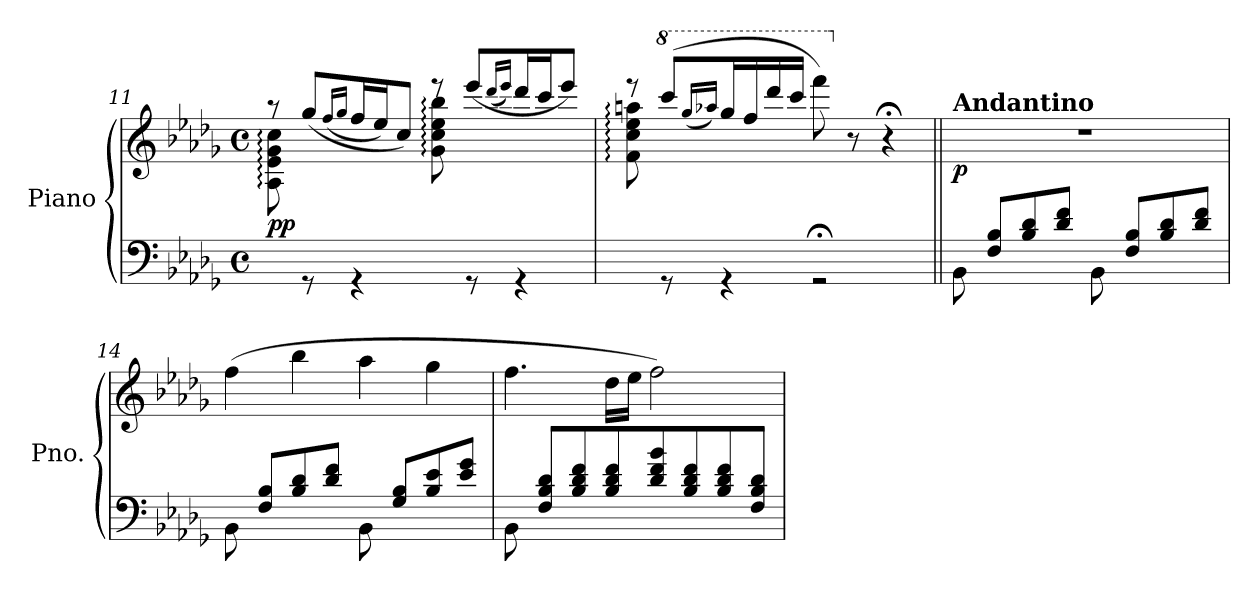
**kern	**kern	**dynam
*part1	*part1	*part1
*staff2	*staff1	*staff1/2
*I"Piano	*	*
*I'Pno.	*	*
*clefF4	*clefG2	*
*k[b-e-a-d-g-]	*k[b-e-a-d-g-]	*
*M4/4	*M4/4	*
*met(c)	*met(c)	*
=11	=11	=11
*	*^	*
!	!	!	!LO:DY:b
8ryy	8raa	8A-\: 8e-\: 8g-\: 8cc\:	pp
8rGG	(>8gg-/L	4.ryy	.
.	(<16qff/LL	.	.
.	16qgg-/JJ	.	.
4rGG	16ff/L	.	.
.	16ee-/J)	.	.
.	8cc/J)	.	.
8ryy	8reee	8g-\: 8cc\: 8ee-\: 8bb-\:	.
8rGG	(>8eee-/L	4.ryy	.
.	(<16qddd-/LL	.	.
.	16qeee-/JJ)	.	.
4rGG	16ddd-/L	.	.
.	16ccc/J	.	.
.	8eee-/J)	.	.
=12	=12	=12	=12
8ryy	8reee	8f\: 8cc\: 8ee-\: 8aan\:	.
*	*8va	*	*
8rGG	(>8cccc/L	2..ryy	.
.	(<16qggg-/LL	.	.
.	16qaaa-/JJ)	.	.
4rGG	16ggg-/L	.	.
.	16fff/	.	.
.	16dddd-/	.	.
.	16cccc/JJ	.	.
2r;GG	8ffff\)	.	.
*	*X8va	*	*
.	8r	.	.
.	4r;<	.	.
*	*v	*v	*
!!LO:PB:g=z
=13||	=13||	=13||
!	!LO:TX:a:B:t=Andantino	!
!	!	!LO:DY:b
8BB-\	1r	p
8F/ 8B-/L	.	.
8B-/ 8d-/	.	.
8d-/ 8f/J	.	.
8BB-\	.	.
8F/ 8B-/L	.	.
8B-/ 8d-/	.	.
8d-/ 8f/J	.	.
=14	=14	=14
8BB-\	(>4ff\	.
8F/ 8B-/L	.	.
8B-/ 8d-/	4bb-\	.
8d-/ 8f/J	.	.
8BB-\	4aa-\	.
8G-/ 8B-/L	.	.
8B-/ 8e-/	4gg-\	.
8e-/ 8g-/J	.	.
=15	=15	=15
8BB-\	4.ff\	.
8F/ 8B-/ 8d-/L	.	.
8B-/ 8d-/ 8f/	.	.
8B-/ 8d-/ 8f/	16dd-\LL	.
.	16ee-\JJ	.
8d-/ 8f/ 8b-/	2ff\)	.
8B-/ 8d-/ 8f/	.	.
8B-/ 8d-/ 8f/	.	.
8F/ 8B-/ 8d-/J	.	.
=	=	=
*-	*-	*-
